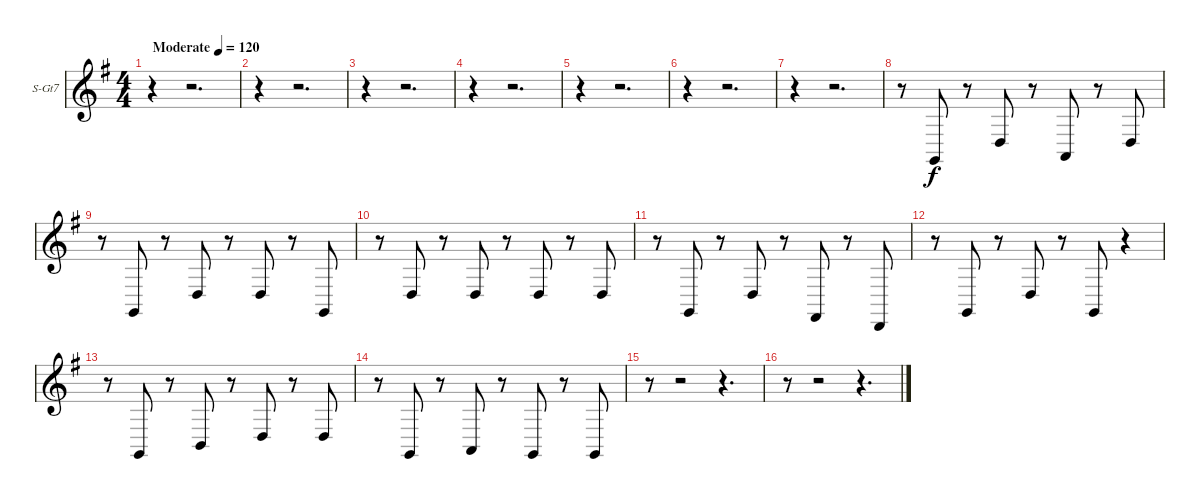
\bracketExtendMode groupsimilarinstruments
\firstSystemTrackNameOrientation horizontal
\otherSystemsTrackNameOrientation horizontal
\track ("Piste 8" "S-Gt7") {solo instrument acousticguitarsteel}
\staff {score}
\tuning (E-1 E5 E4 E3 E2 E1 E0)
\ts (4 4)
\beaming (8 2 2 2 2)
\tempo (120 "Moderate")
\clef g2
\ks g
r.4{dy f instrument acousticguitarsteel} r.2{d} |
r.4 r.2{d} |
r.4 r.2{d} |
r.4 r.2{d} |
r.4 r.2{d} |
r.4 r.2{d} |
r.4 r.2{d} |
r.8 3.6.8 r.8 10.6.8 r.8 5.6.8 r.8 10.6.8 |
r.8 3.6.8 r.8 10.6.8 r.8 10.6.8 r.8 3.6.8 |
r.8 10.6.8 r.8 10.6.8 r.8 10.6.8 r.8 10.6.8 |
r.8 3.6.8 r.8 10.6.8 r.8 2.6.8 r.8 10.7.8 |
r.8 3.6.8 r.8 10.6.8 r.8 3.6.8 r.4 |
r.8 3.6.8 r.8 7.6.8 r.8 10.6.8 r.8 10.6.8 |
r.8 3.6.8 r.8 5.6.8 r.8 3.6.8 r.8 3.6.8 |
r.8 r.2 r.4{d} |
r.8 r.2 r.4{d}
